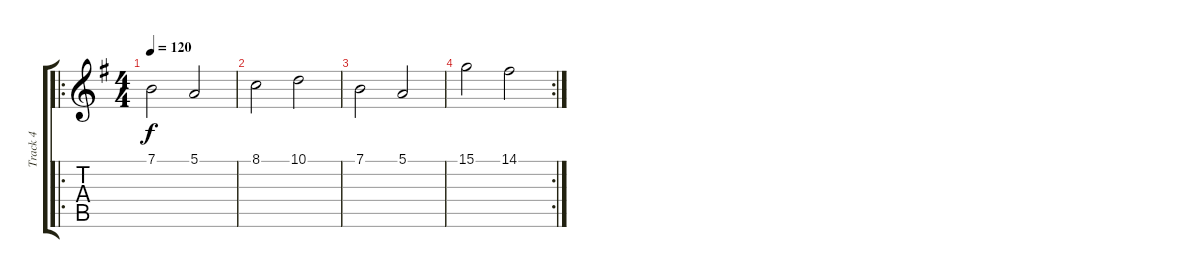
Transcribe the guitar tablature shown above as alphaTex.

\track ("Track 4" "Track 4") {instrument vibraphone}
\staff {score tabs}
\tuning (E4 B3 G3 D3 A2 E2) {hide}
\ro
\ts (4 4)
\tempo 120
\clef g2
\ks g
7.1.2{dy f} 5.1.2 |
8.1.2 10.1.2 |
7.1.2 5.1.2 |
\rc 2
15.1.2 14.1.2
